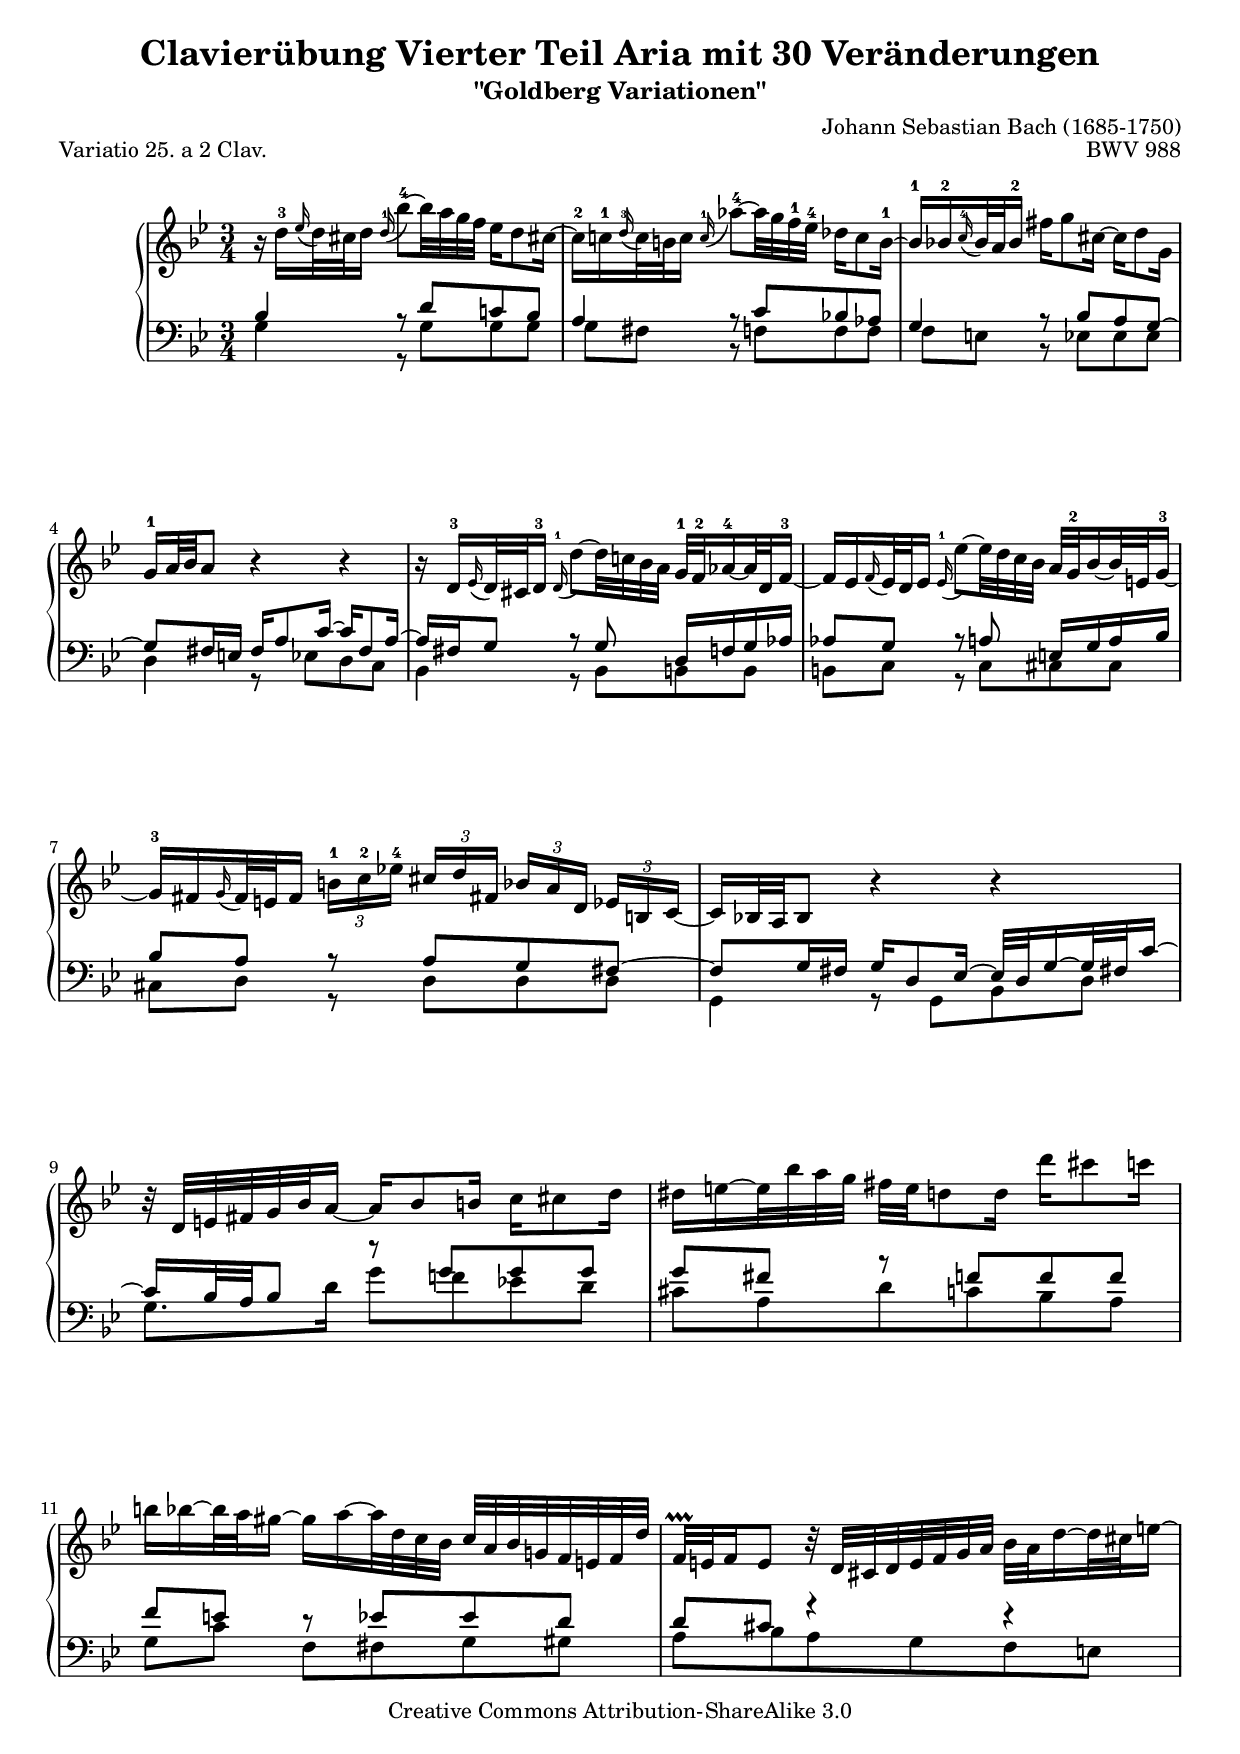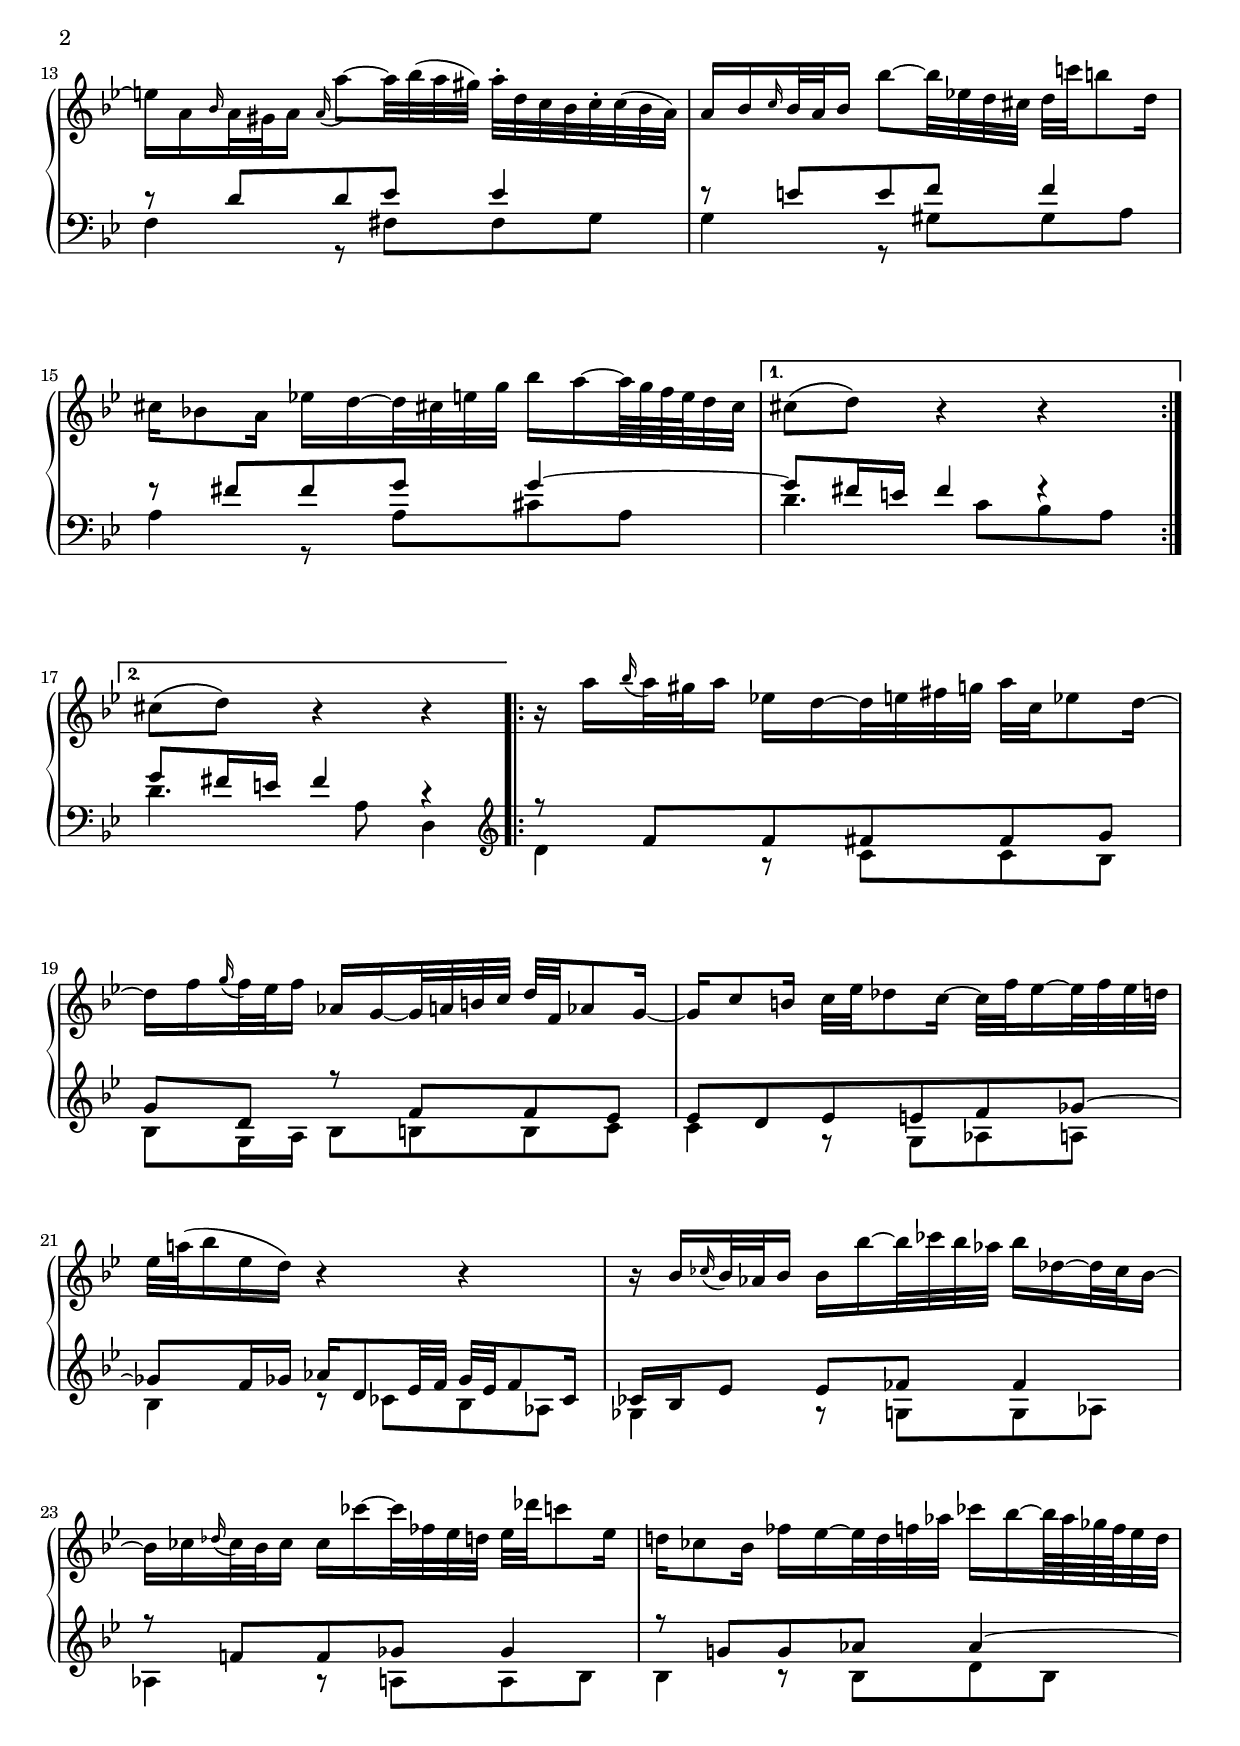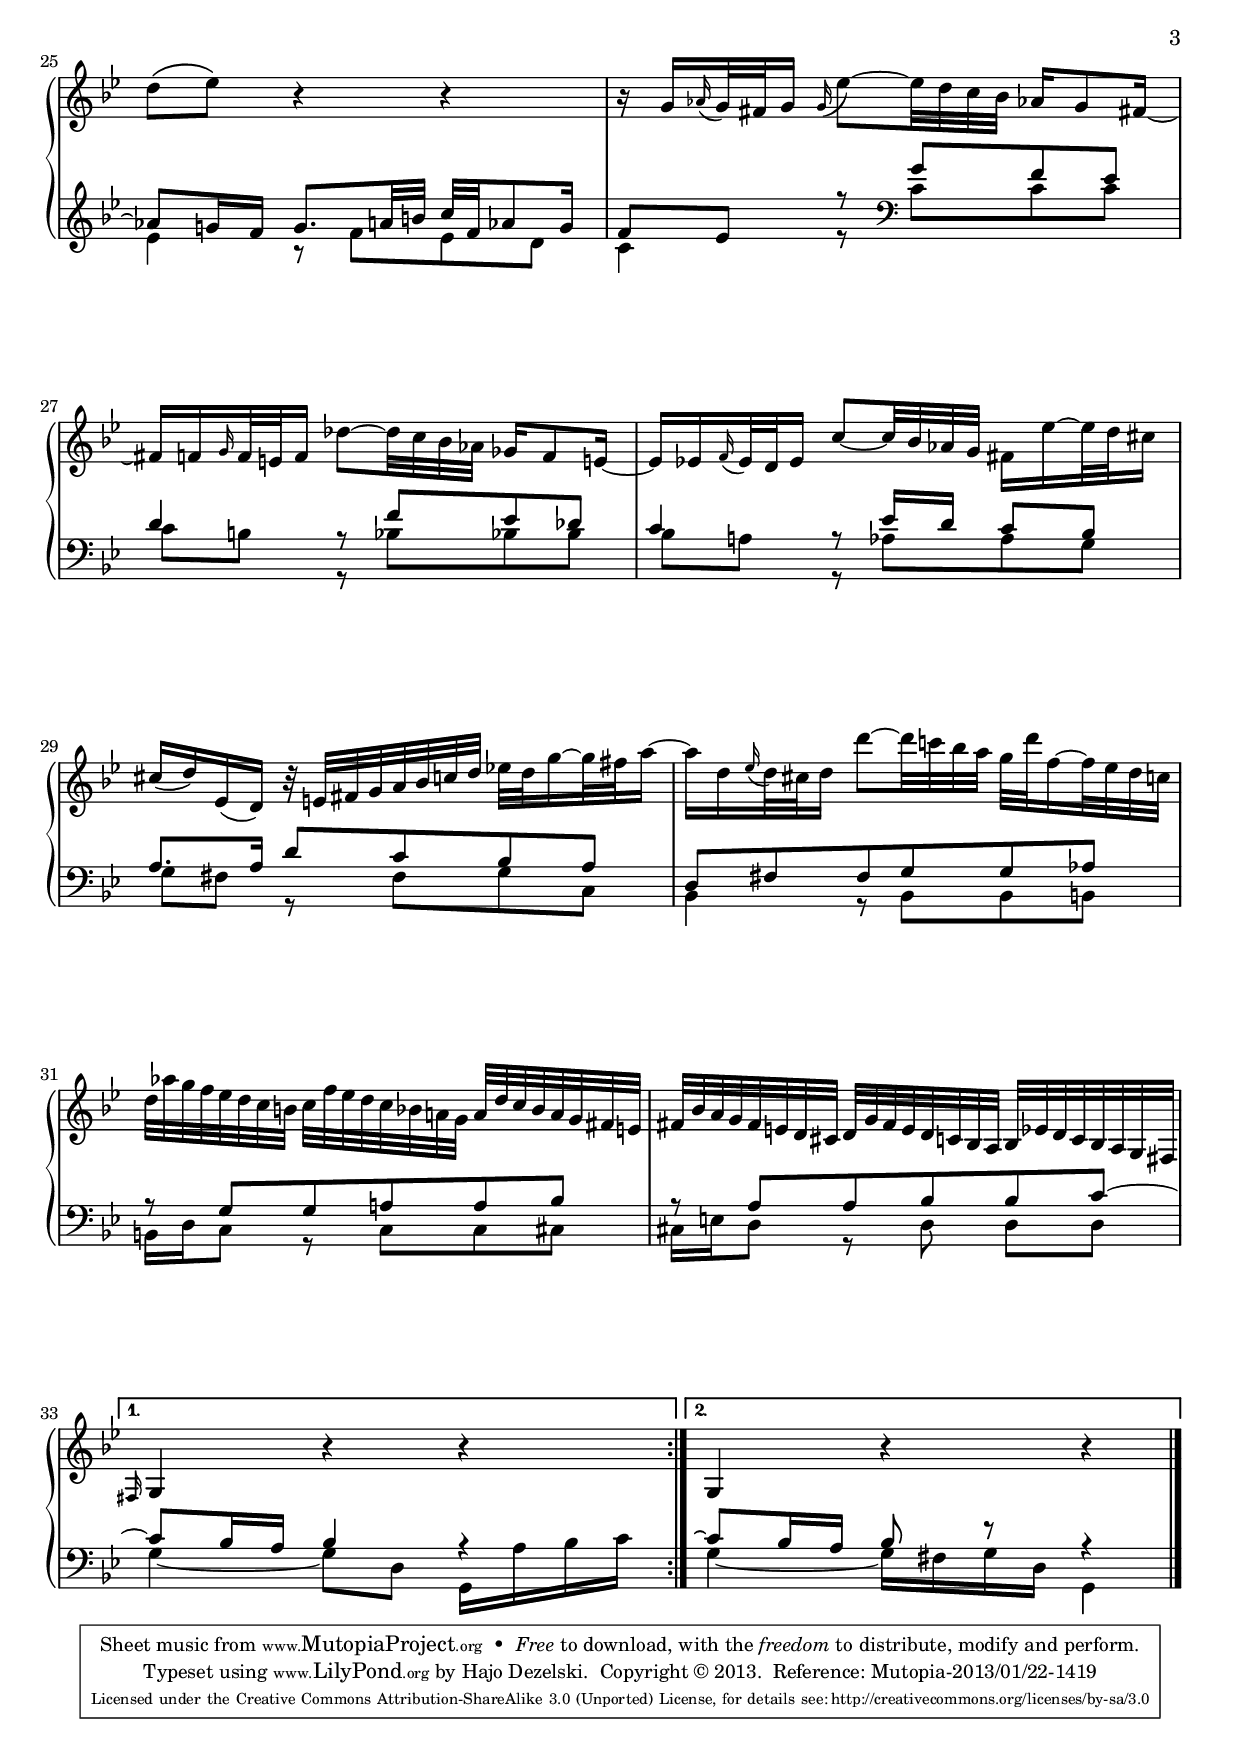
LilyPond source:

\version "2.16.1"

\paper {
	%top-system-spacing #'basic-distance = #0.0
	indent = 0.0
	%line-width = 20.0\cm
	ragged-bottom = ##f
	ragged-last-bottom = ##f
}

#(set-default-paper-size "a4")

#(set-global-staff-size 19)

\header {
	title = "Clavierübung Vierter Teil Aria mit 30 Veränderungen"
	subtitle = "\"Goldberg Variationen\""
	piece = "Variatio 25. a 2 Clav."
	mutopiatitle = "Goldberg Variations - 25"
	composer = "Johann Sebastian Bach (1685-1750)"
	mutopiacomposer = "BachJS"
	opus = "BWV 988"
	date = "1741"
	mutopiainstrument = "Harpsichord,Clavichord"
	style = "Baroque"
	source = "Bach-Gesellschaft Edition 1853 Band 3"
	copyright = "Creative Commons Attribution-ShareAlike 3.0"
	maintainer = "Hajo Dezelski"
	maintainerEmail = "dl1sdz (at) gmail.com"

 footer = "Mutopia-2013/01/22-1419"
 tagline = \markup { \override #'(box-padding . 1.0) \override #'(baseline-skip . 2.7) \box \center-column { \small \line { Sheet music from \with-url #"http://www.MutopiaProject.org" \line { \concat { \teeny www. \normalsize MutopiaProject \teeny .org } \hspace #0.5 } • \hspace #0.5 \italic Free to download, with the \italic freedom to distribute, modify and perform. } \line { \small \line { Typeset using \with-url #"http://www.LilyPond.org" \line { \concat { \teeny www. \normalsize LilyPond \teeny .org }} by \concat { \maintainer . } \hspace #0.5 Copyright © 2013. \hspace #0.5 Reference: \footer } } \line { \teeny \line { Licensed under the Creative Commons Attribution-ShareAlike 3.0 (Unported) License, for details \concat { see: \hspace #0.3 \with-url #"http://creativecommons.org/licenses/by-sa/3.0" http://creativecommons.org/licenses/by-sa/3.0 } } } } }
}

soprano = \relative d'' {
	\repeat volta 2 { %begin repeated section
		r16 d16-3 [ \appoggiatura es16 d32 cis d16 ] \once \override Slur #'direction = #UP \appoggiatura d16-1 bes'8-4 ~ [ bes32 a g f ] es16 [ d8 cis!16 ~ ] | \noBreak % 1
		cis16-2 [ c-1 \appoggiatura d16-3 c32 b c16 ]  \appoggiatura  c16-1 as'8-4 ~ [ as32 g f-1 es-4 ] des16 [ c8 b16-1 ~ ] | \noBreak % 2
		b16-1 [ bes-2  \appoggiatura  c16-4 bes32 a bes16-2 ] fis' [ g8 cis,16 ~ ] cis [ d8 g,16 ] |% 3
		g16-1 [ a32 bes a8 ] r4 r4 | \noBreak % 4
		r16 d,16-3 [ \appoggiatura ees16 d32 cis d16-3 ] \appoggiatura d16-1 d'8 ~ [ d32 c! bes a ] g-1 [ f-2 as16-4 ~ as32 d, f16-3 ~ ] |  \noBreak% 5
		f16 [ es  \appoggiatura  f16 es32 d es16 ] \appoggiatura es16-1  es'8 ~ [ es32 d c bes ] a32 [ g-2 bes16 ~ bes32 e,32 g16-3 ~] |  % 6
		g16-3 [ fis \appoggiatura g16 fis32 e fis16 ] 
		\times 2/3 { b16-1 [ c-2 es!-4 ] } 
		\times 2/3 { cis16  [d fis,! ] } 
		\times 2/3 { bes16 [ a d,] } 
		\times 2/3 { es16 [ b c ~ ] } | % 7
		c16 [ bes!32 a bes8 ] r4 r4 | % 8
		r32 d32 [ e fis g bes a16 ~ ] a16 [ bes8 b16 ] c16 [ cis8 d16 ] | % 9
		dis16 [ e ~ e32 bes' a g ] fis [ e d8 d16 ] d' [ cis8 c16 ] | % 10
		b16 [ bes ~ bes32 a gis16 ~ ] gis [ a ~ a32 d, c bes ] c [ a bes g! f e f d' ] | % 11
		f,32 \prallprall [ e f16 e8 ] r32 d32 [ cis d e f g a ] bes [ a d16 ~ d32 cis e16 ~ ] | % 12
		e16 [ a, \grace bes16 a32 gis a16 ] \once \override Slur #'direction = #UP  \appoggiatura a16 a'8 ~ [ a32 bes (a gis ) ] a-. [ d, c bes c-. c (bes a ) ] | % 13
		a16 [ bes \grace c16 bes32 a bes16 ] bes'8 ~ [ bes32 es,! d cis ] d [ c'! b8 d,16 ] | % 14
		cis16 [ bes!8 a16 ] es'!16 [ d ~ d32 cis! e g ] bes16 [ a ~ a64 g f e d32 cis ] | % 15 
	} %end of repeated section
	
	\alternative {
		{cis8\( [ d\) ] r4 r4 }
		{cis8\( [ d\) ] r4 r4 }
	}

 	\repeat volta 2 { %begin repeated section
		r16 a'16 [ \appoggiatura  bes16  a32 gis a16 ] es! [ d ~ d32 e fis g ] a [ c, es8 d16 ~ ] | % 17
		d16 [ f  \appoggiatura g16 f32 es f16 ] as, [ g ~ g32 a b c ] d [ f, as8 g16 ~ ] | % 18
		g16 [ c8 b16 ] c32 [ es des8 c16 ~ ] c32 [ f es16 ~ es32 f es d ] | % 19
		es32 [ a! ( bes16 es, d ) ] r4 r4 | % 20
		r16 bes16 [ \appoggiatura ces16 bes32 as bes16 ] bes [ bes' ~ bes32 ces bes as ] bes16 [ des, ~ des32 ces bes16 ~ ] | % 21
		bes16 [ ces  \appoggiatura des16 ces32 bes ces16 ] ces [ ces' ~ ces32 fes, es d] es [ des' c8 es,16 ] | % 22
		d!16 [ ces8 bes16 ] fes' [ es ~ es32 d f as ] ces16 [ bes ~ bes64 as64 ges64 f64 es32 d ] | % 23
		d8\( [ es8\) ] r4 r4 | % 24
		r16 g,16 [ \appoggiatura as16 g32 fis g16 ] \once \override Slur #'direction = #UP \appoggiatura g16 es'8 ~ [ es32 d c bes ] as!16 [ g8 fis!16 ] ~ | % 25
		fis16 [ f \grace g16 f32 e f16 ] des'8 ~ [ des32 c bes as ] ges16 [ f8 e!16 ~ ] | % 26
		e16 [ es  \appoggiatura f16 es32 d es16 ] c'8 ~ [ c32 bes as g ] fis16 [ es' ~ es32 d cis16 ] | % 27
		cis16 [ (d) es, (d) ] r32 e32 [ fis g a bes c d ] es! [ d g16 ~ g32 fis a16 ~ ] | % 28
		a16 [ d,  \appoggiatura es16 d32 cis d16 ] d'8 ~ [ d32 c! bes a ] g [ d' f,16 ~ f32 es d c ] | % 29
		d32 [ as' g f es d c b ] c [ f es d c bes a! g ] a [ d c bes a g fis e ] | % 30
		fis32 [ bes a g fis e d cis ] d [ g fis e d c bes a ] bes [ es d c bes a g fis ] | % 31	
	} %end repeated section

	\alternative {
		{ \grace fis16  g4 r4 r4 |} % 32 % \grace fis16
		{ g4 r4 r4 \bar "|." |}% 32 
	}
}

%%
%% Bass Clef
%% 

bassOne = \relative c' {
	\repeat volta 2 { %begin repeated section
		\stemUp
		bes4 r8 d8 [ c! bes ] | % 1
		a4 r8 c8 [ bes! as ] | % 2
		g4 r8 bes8 [ a g ~ ] | % 3
		g8 [ fis16 e ] fis [ a8 c16 ~ ] c [ fis,8 a16 ~ ] | % 4
		a16 [ fis g8 ] r8 g8 d16 [ f g as ] | % 5
		as8 [ g ] r8 a e16 [ g a bes ] | % 6
		bes8 [ a ] r8 a [ g fis ~ ] | % 7
		fis8 [ g16 fis ] g [ d8 es16 ~ ] es32 [ d g16 ~ g32 fis! c'16  ~ ] | % 8
		c16 [ bes32 a bes8 ] r8 g' [ g g ] | %9
		g8 [ fis ] r8 f [ f f ] | % 10
		f8 [ e ] r8 es [ es d ] | % 11
		d8 [ cis ] r4 r4 | % 12
		r8 d8 [ d es ] es4 | % 13
		r8 e8 [ e f ] f4 | % 14
		r8 fis8 [ fis g ] g4 ~ | % 15
	} %end of repeated section

	\alternative { 
		{ g8 [ fis16 e ] fis4 fis4\rest }
		{ g8 [ fis16 e ] fis4 r4 }
	}
 
	\repeat volta 2 { %begin repeated section
		r8 f8 [ f fis fis g ] | % 17
		g8 [ d ] r8 f8 [ f es ] | % 18
		es8 [ d es e f ges ~] | % 19
		ges8 [ f16 ges ] as [ d,8 es32 f ] ges [ es f8 ces16 ] | % 20
		ces16 [ bes es8 ] es [ fes ] fes4 | % 21
		r8 f! [ f ges ] ges4 | % 22
		r8 g! [ g as ] as4 ~ | % 23
		as8 [ g!16 f ] g8. [ a32 b ] c [ f, as8 g16 ] | % 24
		f8 [ es ] r8 \clef "bass" g [ f es ] | % 25
		d4 r8 f8 [ es des ] | % 26
		c4 r8 es16 [ d ] c8 [ bes ] | % 27
		a8. [ a16 ] d8 [ c bes a ] | % 28
		d,8 [ fis fis g g as ] | % 29
		r8 g [ g a! a bes ] | % 30
		r8 a [ a bes bes c ~ ] | % 31
	} %end repeated section

	\alternative {
		{c8 [ bes16 a ] bes4 r4 |} % 32
		{c8\repeatTie [ bes16 a ] bes8 r8 r4 |} % 34
	}
}

bassTwo = \relative g {
	\repeat volta 2 { %begin repeated section
		\stemDown	 
		g4 r8 g8 [ g g ] | % 1
		g8 [ fis ] b, \rest f' [ f f ] | % 2
		f8 [ e ] b8\rest es8 [ es es ] | % 3
		d4 r8 es8 [ d  c ] | % 4
		bes4 r8 bes8 [ b b ] | % 5
		b8 [ c ] r8 c8 [ cis cis ] | % 6
		cis8 [ d ] r8 d [ d d ] | % 7
		g,4 r8 g [ bes d ] | % 8
		g8. [ d'16 ] g8 [ f! es! d ] | % 9
		cis8 [ a d c bes a ] | % 10
		g8 [ c ] f, [ fis g gis ] | % 11
		a8 [ bes a g f e ] | % 12
		f4 r8 fis8 [ fis g ] | % 13
		g4 r8 gis8 [ gis a ] | % 14
		a4 r8 a8 [ cis a ] | % 15
	} %end of repeated section

	\alternative { 
		{ d4. c8 [ bes a ] | } % 16
		{ d4. a8 d,4 | } % 16
	}
 
	\repeat volta 2 { %begin repeated section
		\clef "treble" 
		d'4 r8 c [ c bes ] | % 17
		bes8 [ g16 a ] bes8 [ b b c ] | % 18
		c4 r8 g8 [ as a ] | % 19
		bes4 r8 ces8 [ bes as] | % 20
		ges4 r8 g8 [ g  as ] | % 21
		as4 r8 a8 [ a bes ] | % 22
		bes4 r8 bes8 [ d bes ] | % 23
		es4 r8 f8 [ es  d ] | % 24
		c4 r8 \clef "bass" c8 [ c c ] | % 25
		c8 [ b ] r8 bes8 [ bes! bes ] | % 26
		bes8 [ a! ] r8 as8 [ as g ] | % 27
		g8 [ fis ] r8 fis8 [ g c, ] | % 28
		bes4 r8 bes8 [ bes b ] | % 29
		b16 [ d c8 ] r8 c8 [ c cis ] | % 30
		cis16 [ e d8 ] r8 d8 d [ d ] | % 31
	} %end repeated section
	
	\alternative {
		{ g4 ~ g8 [ d ] g,16 [ a' bes c ] |} % 32
		{ g4 ~ g16 [ fis g d ] g,4 |} % 32
	}
}

bass = << \bassOne \\ \bassTwo>>

%% Merge score - Piano staff

\score {
	\context PianoStaff <<
	%\set PianoStaff.instrumentName = "Clavier "
	\set PianoStaff.midiInstrument = "harpsichord"
	\new Staff = "upper" { \clef "treble" \key g \minor \time 3/4 \soprano }
	\new Staff = "lower" { \clef "bass" \key g \minor \time 3/4 \bass }
		% \clef "bass" \key bes \major \time 3/4 
	>>
	\layout{ }
	\midi { }
}
